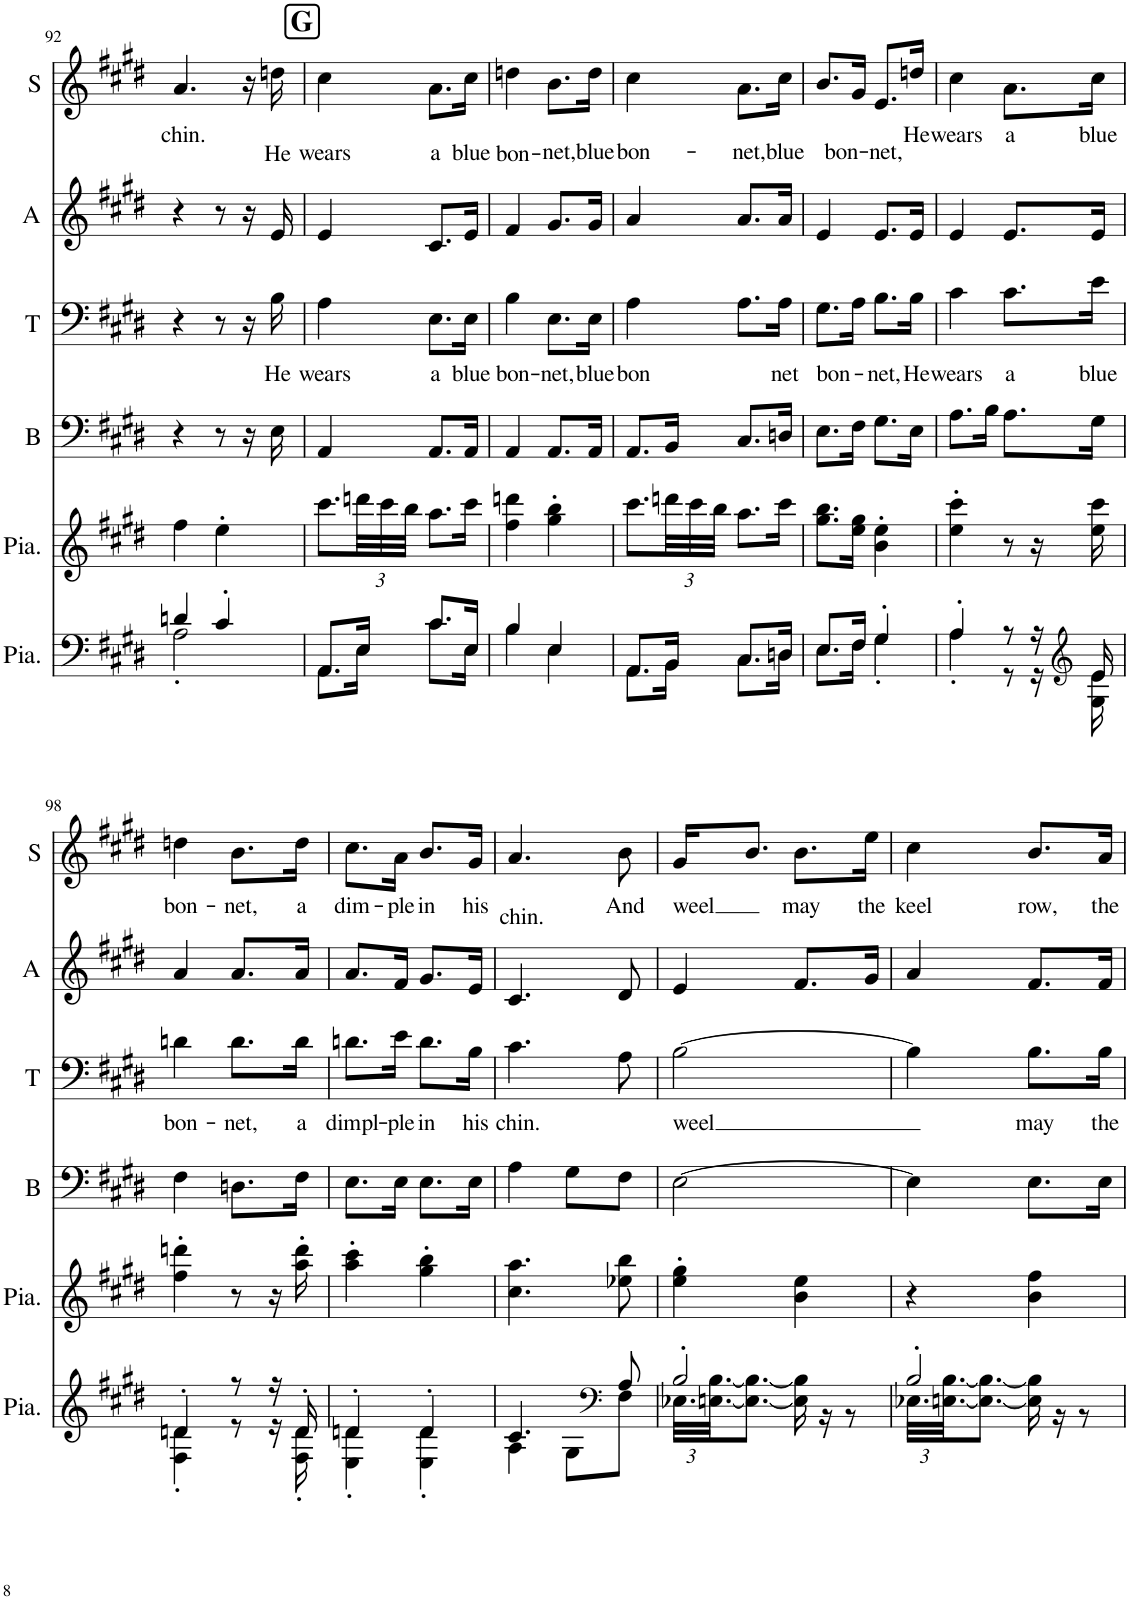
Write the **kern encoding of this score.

**kern	**kern	**kern	**kern	**text	**kern	**kern	**text
*part6	*part5	*part4	*part3	*part3	*part2	*part1	*part1
*staff6	*staff5	*staff4	*staff3	*staff3	*staff2	*staff1	*staff1
*I"Piano	*I"Piano	*I"Basse	*I"Ténor	*	*I"Alto	*I"Soprano	*
*I'Pia.	*I'Pia.	*I'B	*I'T	*	*I'A	*I'S	*
!!LO:PB:g=z
*clefF4	*clefG2	*clefF4	*clefF4	*	*clefG2	*clefG2	*
*k[f#c#g#d#]	*k[f#c#g#d#]	*k[f#c#g#d#]	*k[f#c#g#d#]	*	*k[f#c#g#d#]	*k[f#c#g#d#]	*
*M2/4	*M2/4	*M2/4	*M2/4	*	*M2/4	*M2/4	*
!!LO:REH:place=s1:a:B:cj:fs=14:t=G:qo=1.75
=92	=92	=92	=92	=92	=92	=92	=92
*^	*	*	*	*	*	*	*
!	!	!	!	!	!	!	!	!LO:LY:b
4dn/	2A'\	4ff#\	4r	4r	.	4r	4.a/	chin.
4c#'/	.	4ee'\	8r	8r	.	8r	.	.
.	.	.	16r	16r	.	16r	16r	.
!	!	!	!	!	!LO:LY:b	!	!	!LO:LY:b
.	.	.	16E\	16B\	He	16e/	16ddn\	He
=93	=93	=93	=93	=93	=93	=93	=93	=93
!	!	!	!	!	!LO:LY:b	!	!	!LO:LY:b
8.AA/L	8.AA\L	8.ccc#\L	4AA/	4A\	wears	4e/	4cc#\	wears
*	*	*Xbrackettup	*	*	*	*	*	*
16E/Jk	16E\Jk	48dddn\LL	.	.	.	.	.	.
.	.	48ccc#\	.	.	.	.	.	.
.	.	48bb\JJJ	.	.	.	.	.	.
!	!	!	!	!	!LO:LY:b	!	!	!LO:LY:b
8.c#/L	8.c#\L	8.aa\L	8.AA/L	8.E\L	a	8.c#/L	8.a\L	a
!	!	!	!	!	!LO:LY:b	!	!	!LO:LY:b
16E/Jk	16E\Jk	16ccc#\Jk	16AA/Jk	16E\Jk	blue	16e/Jk	16cc#\Jk	blue
=94	=94	=94	=94	=94	=94	=94	=94	=94
!	!	!	!	!	!LO:LY:b	!	!	!LO:LY:b
4B/	4B\	4ff#\ 4dddn\	4AA/	4B\	bon-	4f#/	4ddn\	bon-
!	!	!	!	!	!LO:LY:b	!	!	!LO:LY:b
4E/	4E\	4gg#\' 4bb\'	8.AA/L	8.E\L	-net,	8.g#/L	8.b\L	-net,
!	!	!	!	!	!LO:LY:b	!	!	!LO:LY:b
.	.	.	16AA/Jk	16E\Jk	blue	16g#/Jk	16dd\Jk	blue
=95	=95	=95	=95	=95	=95	=95	=95	=95
!	!	!	!	!	!LO:LY:b	!	!	!LO:LY:b
8.AA/L	8.AA\L	8.ccc#\L	8.AA/L	4A\	bon	4a/	4cc#\	bon-
16BB/Jk	16BB\Jk	48dddn\LL	16BB/Jk	.	.	.	.	.
.	.	48ccc#\	.	.	.	.	.	.
.	.	48bb\JJJ	.	.	.	.	.	.
!	!	!	!	!	!	!	!	!LO:LY:b
8.C#/L	8.C#\L	8.aa\L	8.C#/L	8.A\L	.	8.a/L	8.a\L	-net,
!	!	!	!	!	!LO:LY:b	!	!	!LO:LY:b
16Dn/Jk	16D\Jk	16ccc#\Jk	16Dn/Jk	16A\Jk	net	16a/Jk	16cc#\Jk	blue
=96	=96	=96	=96	=96	=96	=96	=96	=96
!	!	!	!	!	!LO:LY:b	!	!	!LO:LY:b
8.E/L	8.E\L	8.gg#\ 8.bb\L	8.E\L	8.G#\L	bon-	4e/	8.b/L	-bon-
16F#/Jk	16F#\Jk	16ee\ 16gg#\Jk	16F#\Jk	16A\Jk	.	.	16g#/Jk	.
!	!	!	!	!	!LO:LY:b	!	!	!LO:LY:b
4G#'/	4G#'\	4b\' 4ee\'	8.G#\L	8.B\L	-net,	8.e/L	8.e/L	net,
!	!	!	!	!	!LO:LY:b	!	!	!LO:LY:b
.	.	.	16E\Jk	16B\Jk	He	16e/Jk	16ddn/Jk	He
=97	=97	=97	=97	=97	=97	=97	=97	=97
!	!	!	!	!	!LO:LY:b	!	!	!LO:LY:b
4A'/	4A'\	4ee\' 4ccc#\'	8.A\L	4c#\	wears	4e/	4cc#\	wears
.	.	.	16B\Jk	.	.	.	.	.
!	!	!	!	!	!LO:LY:b	!	!	!LO:LY:b
8r	8r	8r	8.A\L	8.c#\L	a	8.e/L	8.a\L	a
16r	16r	16r	.	.	.	.	.	.
*clefG2	*	*	*	*	*	*	*	*
!	!	!	!	!	!LO:LY:b	!	!	!LO:LY:b
16e/	16G#\ 16e\	16ee\ 16ccc#\	16G#\Jk	16e\Jk	blue	16e/Jk	16cc#\Jk	blue
!!LO:LB:g=z
=98	=98	=98	=98	=98	=98	=98	=98	=98
!	!	!	!	!	!LO:LY:b	!	!	!LO:LY:b
4dn'/	4F#\' 4d\'	4ff#\' 4dddn\'	4F#\	4dn\	bon-	4a/	4ddn\	bon-
!	!	!	!	!	!LO:LY:b	!	!	!LO:LY:b
8r	8r	8r	8.Dn\L	8.d\L	-net,	8.a/L	8.b\L	-net,
16r	16r	16r	.	.	.	.	.	.
!	!	!	!	!	!LO:LY:b	!	!	!LO:LY:b
16d'/	16F#\' 16d\'	16aa\' 16ddd\'	16F#\Jk	16d\Jk	a	16a/Jk	16dd\Jk	a
=99	=99	=99	=99	=99	=99	=99	=99	=99
!	!	!	!	!	!LO:LY:b	!	!	!LO:LY:b
4dn'/	4E\' 4d\'	4aa\' 4ccc#\'	8.E\L	8.dn\L	dimpl-	8.a/L	8.cc#\L	dim-
!	!	!	!	!	!LO:LY:b	!	!	!LO:LY:b
.	.	.	16E\Jk	16e\Jk	-ple	16f#/Jk	16a\Jk	-ple
!	!	!	!	!	!LO:LY:b	!	!	!LO:LY:b
4d'/	4E\' 4d\'	4gg#\' 4bb\'	8.E\L	8.d\L	in	8.g#/L	8.b/L	in
!	!	!	!	!	!LO:LY:b	!	!	!LO:LY:b
.	.	.	16E\Jk	16B\Jk	his	16e/Jk	16g#/Jk	his
=100	=100	=100	=100	=100	=100	=100	=100	=100
!	!	!	!	!	!LO:LY:b	!	!	!LO:LY:b
4.c#/	4A\	4.cc#\ 4.aa\	4A\	4.c#\	chin.	4.c#/	4.a/	chin.
.	8G#\L	.	8G#\L	.	.	.	.	.
*clefF4	*	*	*	*	*	*	*	*
!	!	!	!	!	!	!	!	!LO:LY:b
8A/	8F#\J	8ee-X\ 8bb\	8F#\J	8A\	.	8d#/	8b\	And
=101	=101	=101	=101	=101	=101	=101	=101	=101
*	*Xbrackettup	*	*	*	*	*	*	*
!	!	!	!	!	!LO:LY:b	!	!	!LO:LY:b
2B'/	48.E-X\LLL	4ee\' 4gg#\'	[2E\	[2B\	weel	4e/	16g#/KL	weel
.	[48.En\ [48.B\JJ	.	.	.	.	.	.	.
.	8.E\_ 8.B\_J	.	.	.	.	.	8.b/J	.
!	!	!	!	!	!	!	!	!LO:LY:b
.	16E\] 16B\]	4b\ 4ee\	.	.	.	8.f#/L	8.b\L	may
.	16r	.	.	.	.	.	.	.
.	8r	.	.	.	.	.	.	.
!	!	!	!	!	!	!	!	!LO:LY:b
.	.	.	.	.	.	16g#/Jk	16ee\Jk	the
=102	=102	=102	=102	=102	=102	=102	=102	=102
!	!	!	!	!	!	!	!	!LO:LY:b
2B'/	48.E-X\LLL	4r	4E\]	4B\]	.	4a/	4cc#\	keel
.	[48.En\ [48.B\JJ	.	.	.	.	.	.	.
.	8.E\_ 8.B\_J	.	.	.	.	.	.	.
!	!	!	!	!	!LO:LY:b	!	!	!LO:LY:b
.	16E\] 16B\]	4b\ 4ff#\	8.E\L	8.B\L	may	8.f#/L	8.b/L	row,
.	16r	.	.	.	.	.	.	.
.	8r	.	.	.	.	.	.	.
!	!	!	!	!	!LO:LY:b	!	!	!LO:LY:b
.	.	.	16E\Jk	16B\Jk	the	16f#/Jk	16a/Jk	the
*v	*v	*	*	*	*	*	*	*
=	=	=	=	=	=	=	=
*-	*-	*-	*-	*-	*-	*-	*-
